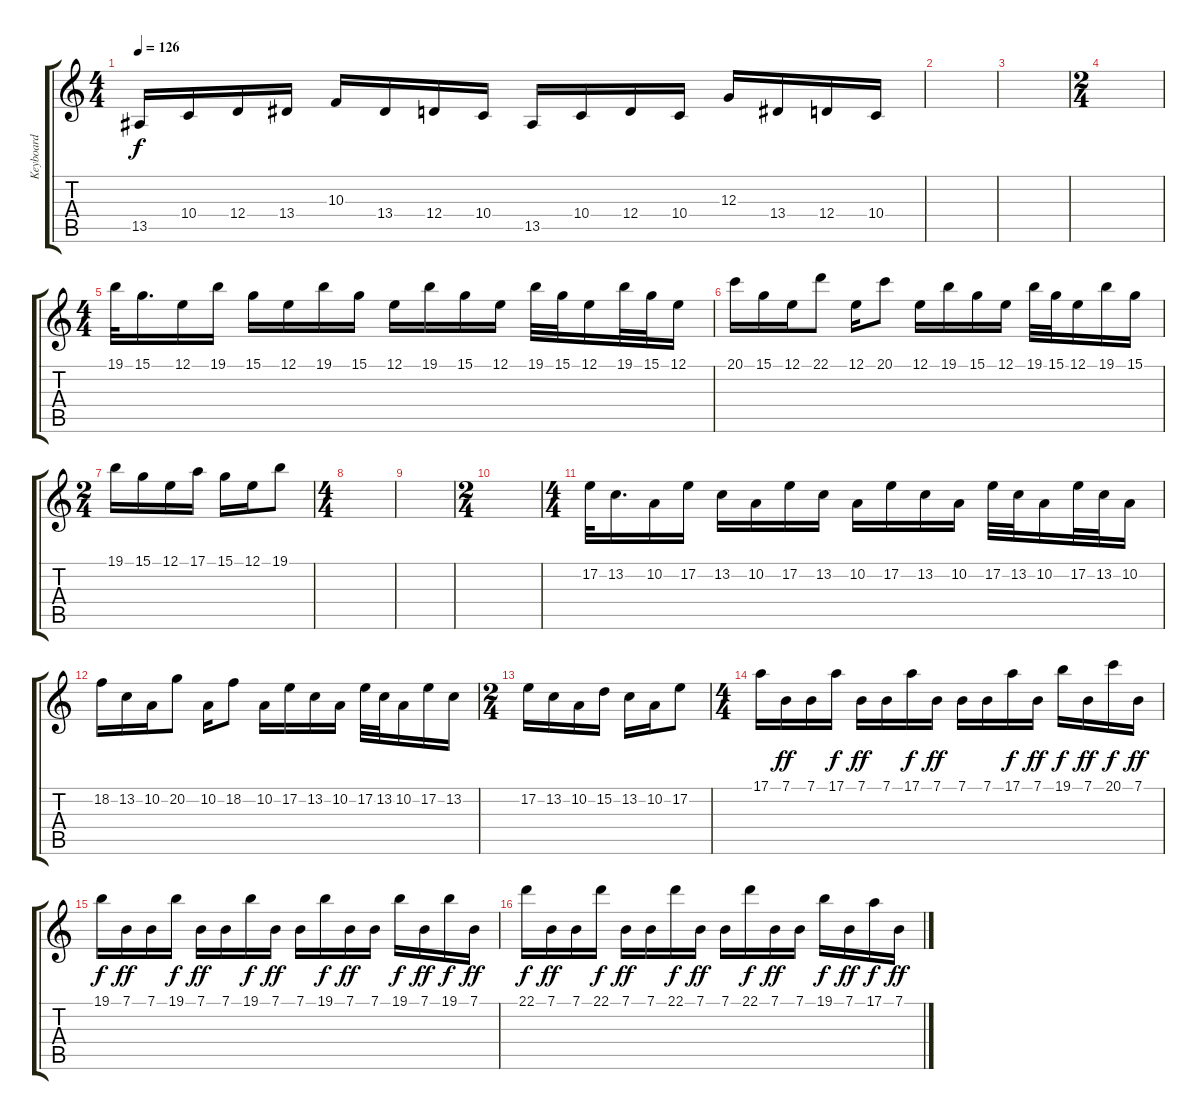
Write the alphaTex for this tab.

\track ("Keyboard" "Keyboard") {instrument stringensemble1}
\staff {score tabs}
\tuning (E4 B3 G3 D3 A2 E2) {hide}
\ts (4 4)
\tempo 126
\clef g2
\ks c
13.5.16{dy f} 10.4.16 12.4.16 13.4.16 10.3.16 13.4.16 12.4.16 10.4.16 13.5.16 10.4.16 12.4.16 10.4.16 12.3.16 13.4.16 12.4.16 10.4.16 |
|
|
\ts (2 4)
|
\ts (4 4)
19.1.32{volume 12 balance 15 instrument musicbox} 15.1.16{d} 12.1.16 19.1.16 15.1.16 12.1.16 19.1.16 15.1.16 12.1.16 19.1.16 15.1.16 12.1.16 19.1.32 15.1.32 12.1.16 19.1.32 15.1.32 12.1.16 |
20.1.16 15.1.16 12.1.16 22.1.8 12.1.16 20.1.8 12.1.16 19.1.16 15.1.16 12.1.16 19.1.32 15.1.32 12.1.16 19.1.16 15.1.16 |
\ts (2 4)
19.1.16 15.1.16 12.1.16 17.1.16 15.1.16 12.1.16 19.1.8 |
\ts (4 4)
|
|
\ts (2 4)
|
\ts (4 4)
17.2.32 13.2.16{d} 10.2.16 17.2.16 13.2.16 10.2.16 17.2.16 13.2.16 10.2.16 17.2.16 13.2.16 10.2.16 17.2.32 13.2.32 10.2.16 17.2.32 13.2.32 10.2.16 |
18.2.16 13.2.16 10.2.16 20.2.8 10.2.16 18.2.8 10.2.16 17.2.16 13.2.16 10.2.16 17.2.32 13.2.32 10.2.16 17.2.16 13.2.16 |
\ts (2 4)
17.2.16 13.2.16 10.2.16 15.2.16 13.2.16 10.2.16 17.2.8 |
\ts (4 4)
17.1.16{volume 10 balance 8} 7.1.16{dy ff} 7.1.16 17.1.16{dy f} 7.1.16{dy ff} 7.1.16 17.1.16{dy f} 7.1.16{dy ff} 7.1.16 7.1.16 17.1.16{dy f} 7.1.16{dy ff} 19.1.16{dy f} 7.1.16{dy ff} 20.1.16{dy f} 7.1.16{dy ff} |
19.1.16{dy f} 7.1.16{dy ff} 7.1.16 19.1.16{dy f} 7.1.16{dy ff} 7.1.16 19.1.16{dy f} 7.1.16{dy ff} 7.1.16 19.1.16{dy f} 7.1.16{dy ff} 7.1.16 19.1.16{dy f} 7.1.16{dy ff} 19.1.16{dy f} 7.1.16{dy ff} |
22.1.16{dy f} 7.1.16{dy ff} 7.1.16 22.1.16{dy f} 7.1.16{dy ff} 7.1.16 22.1.16{dy f} 7.1.16{dy ff} 7.1.16 22.1.16{dy f} 7.1.16{dy ff} 7.1.16 19.1.16{dy f} 7.1.16{dy ff} 17.1.16{dy f} 7.1.16{dy ff}
